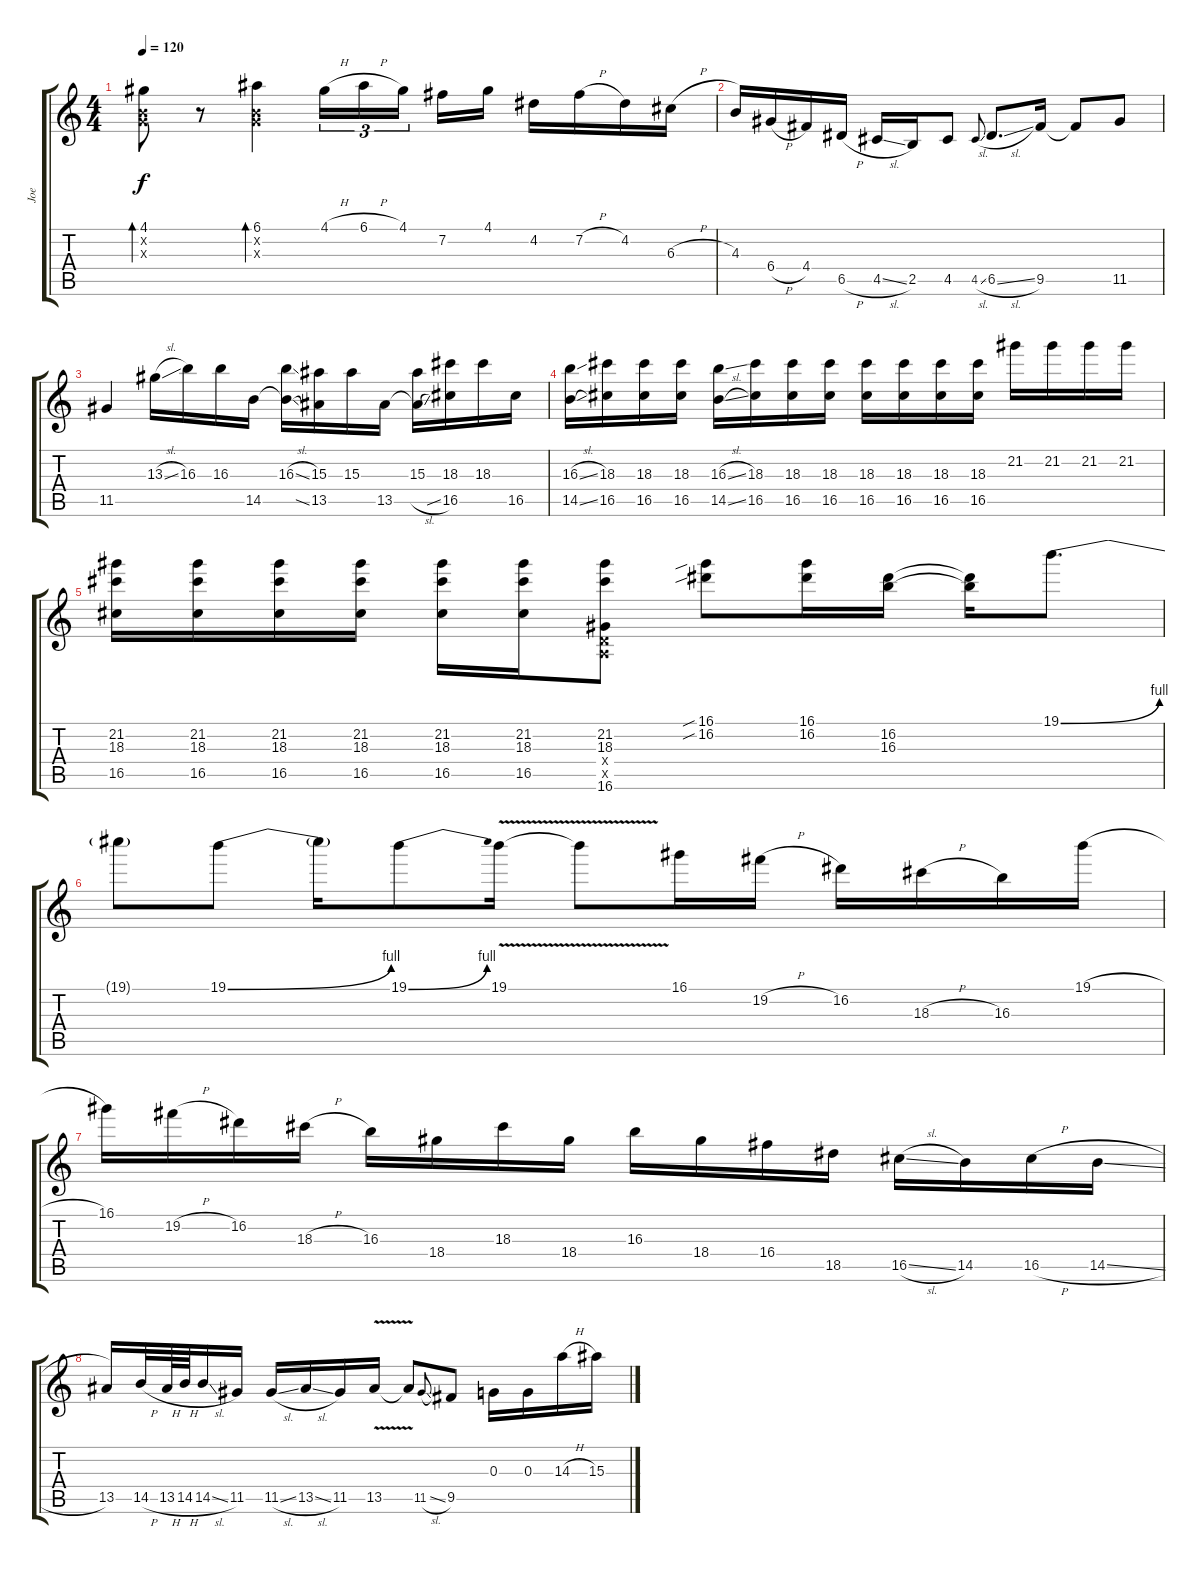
\track ("Joe" "Joe") {instrument overdrivenguitar}
\staff {score tabs}
\tuning (E4 B3 G3 D3 A2 E2) {hide}
\ts (4 4)
\tempo 120
\clef g2
\ks c
(4.1 0.2{x} 0.3{x}).8{bd 120 dy f} r.8 (6.1 0.2{x} 0.3{x}).4{bd 120} 4.1{h}.16{tu (3 2)} 6.1{h}.16{tu (3 2)} 4.1.16{tu (3 2) beam splitsecondary} 7.2.16 4.1.16 4.2.16 7.2{h}.16 4.2.16 6.3{h}.16 |
4.3.16 6.4{h}.16 4.4.16 6.5{h}.16 4.5{sl}.16 2.5.16 4.5.8 4.5{sl}.8{gr onbeat} 6.5{sl}.8{d} 9.5.16 9.5{t}.8 11.5.8 |
11.5.4 13.3{sl}.16 16.3.16 16.3.16 14.5.16 (16.3{sl} 14.5{sl t}).16 (15.3 13.5).16 15.3.16 13.5.16 (15.3 13.5{sl t}).16 (18.3 16.5).16 18.3.16 16.5.16 |
(16.3{sl} 14.5{sl}).16 (18.3 16.5).16 (18.3 16.5).16 (18.3 16.5).16 (16.3{sl} 14.5{sl}).16 (18.3 16.5).16 (18.3 16.5).16 (18.3 16.5).16 (18.3 16.5).16 (18.3 16.5).16 (18.3 16.5).16 (18.3 16.5).16 21.2.16 21.2.16 21.2.16 21.2.16 |
(21.2 18.3 16.5).16 (21.2 18.3 16.5).16 (21.2 18.3 16.5).16 (21.2 18.3 16.5).16 (21.2 18.3 16.5).16 (21.2 18.3 16.5).16 (21.2 18.3 0.4{x} 0.5{x} 16.6).8 (16.1{sib} 16.2{sib}).8 (16.1 16.2).16 (16.2 16.3).16 (16.2{t} 16.3{t}).16 19.1{be (bend 0 0 60 4)}.8{d} |
19.1{t}.8 19.1{be (bend 0 0 60 4)}.8 19.1{t}.16 19.1{be (bend 0 0 60 4)}.8 19.1{v}.16 19.1{t}.8 16.1.16 19.2{h}.16 16.2.16 18.3{h}.16 16.3.16 19.1{h}.16 |
16.1.16 19.2{h}.16 16.2.16 18.3{h}.16 16.3.16 18.4.16 18.3.16 18.4.16 16.3.16 18.4.16 16.4.16 18.5.16 16.5{sl}.16 14.5.16 16.5{h}.16 14.5{sl}.16 |
13.5.16 14.5{h}.32 13.5{h}.64 14.5{h}.64 14.5{sl}.16 11.5.16 11.5{sl}.16 13.5{sl}.16 11.5.16 13.5{v}.16 13.5{t}.8 11.5{sl}.8{gr onbeat} 9.5.8 0.3.16 0.3.16 14.3{h}.16 15.3.16
